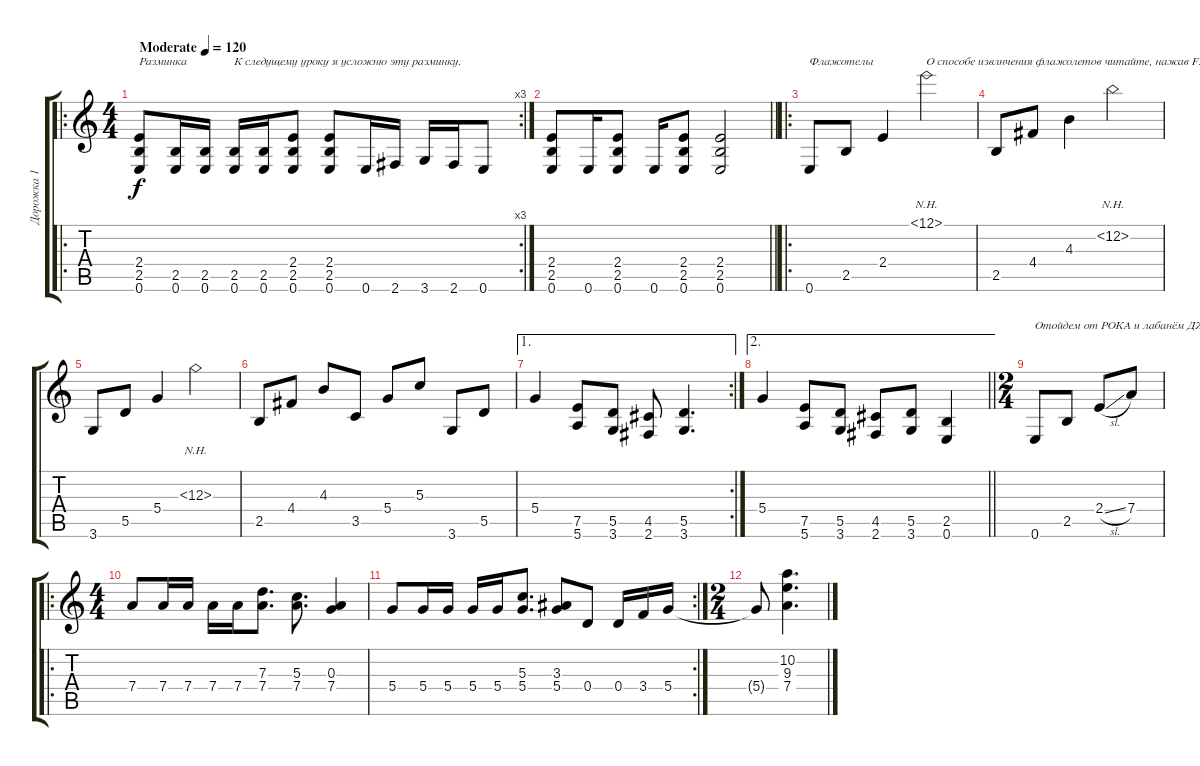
\track ("Дорожка 1" "Дорожка 1") {instrument acousticguitarsteel}
\staff {score tabs}
\tuning (E4 B3 G3 D3 A2 E2) {hide}
\ro
\rc 3
\ts (4 4)
\tempo (120 "Moderate")
\clef g2
\ks c
(2.4 2.5 0.6).8{txt "Разминка" dy f instrument acousticguitarsteel} (2.5 0.6).16 (2.5 0.6).16 (2.5 0.6).16{txt "К следущему уроку я усложню эту разминку."} (2.5 0.6).16 (2.4 2.5 0.6).8 (2.4 2.5 0.6).8 0.6.16 2.6.16 3.6.16 2.6.16 0.6.8 |
\barLineRight lightlight
(2.4 2.5 0.6).8 0.6.16 (2.4 2.5 0.6).8 0.6.16 (2.4 2.5 0.6).8 (2.4 2.5 0.6).2 |
\ro
0.6.8{txt "Флажотелы"} 2.5.8 2.4.4 12.1{nh}.2{txt "О способе извлнчения флажолетов читайте, нажав F5"} |
2.5.8 4.4.8 4.3.4 12.2{nh}.2 |
3.6.8 5.5.8 5.4.4 12.3{nh}.2 |
2.5.8 4.4.8 4.3.8 3.5.8 5.4.8 5.3.8 3.6.8 5.5.8 |
\ae 1
\rc 2
5.4.4 (7.5 5.6).8 (5.5 3.6).8 (4.5 2.6).8 (5.5 3.6).4{d} |
\ae 2
\barLineRight lightlight
5.4.4 (7.5 5.6).8 (5.5 3.6).8 (4.5 2.6).8 (5.5 3.6).8 (2.5 0.6).4 |
\ts (2 4)
0.6.8{txt "Отойдем от РОКА и лабанём ДЖАЗЗ!!"} 2.5.8 2.4{sl}.8 7.4.8 |
\ro
\ts (4 4)
7.4.8 7.4.16 7.4.16 7.4.16 7.4.16 (7.3 7.4).8{d} (5.3 7.4).8{d} (0.3 7.4).4 |
\rc 2
5.4.8 5.4.16 5.4.16 5.4.16 5.4.16 (5.3 5.4).8{d} (3.3 5.4).8 0.4.8 0.4.16 3.4.16 5.4.16 |
\ts (2 4)
5.4{t}.8 (10.2 9.3 7.4).4{d}
